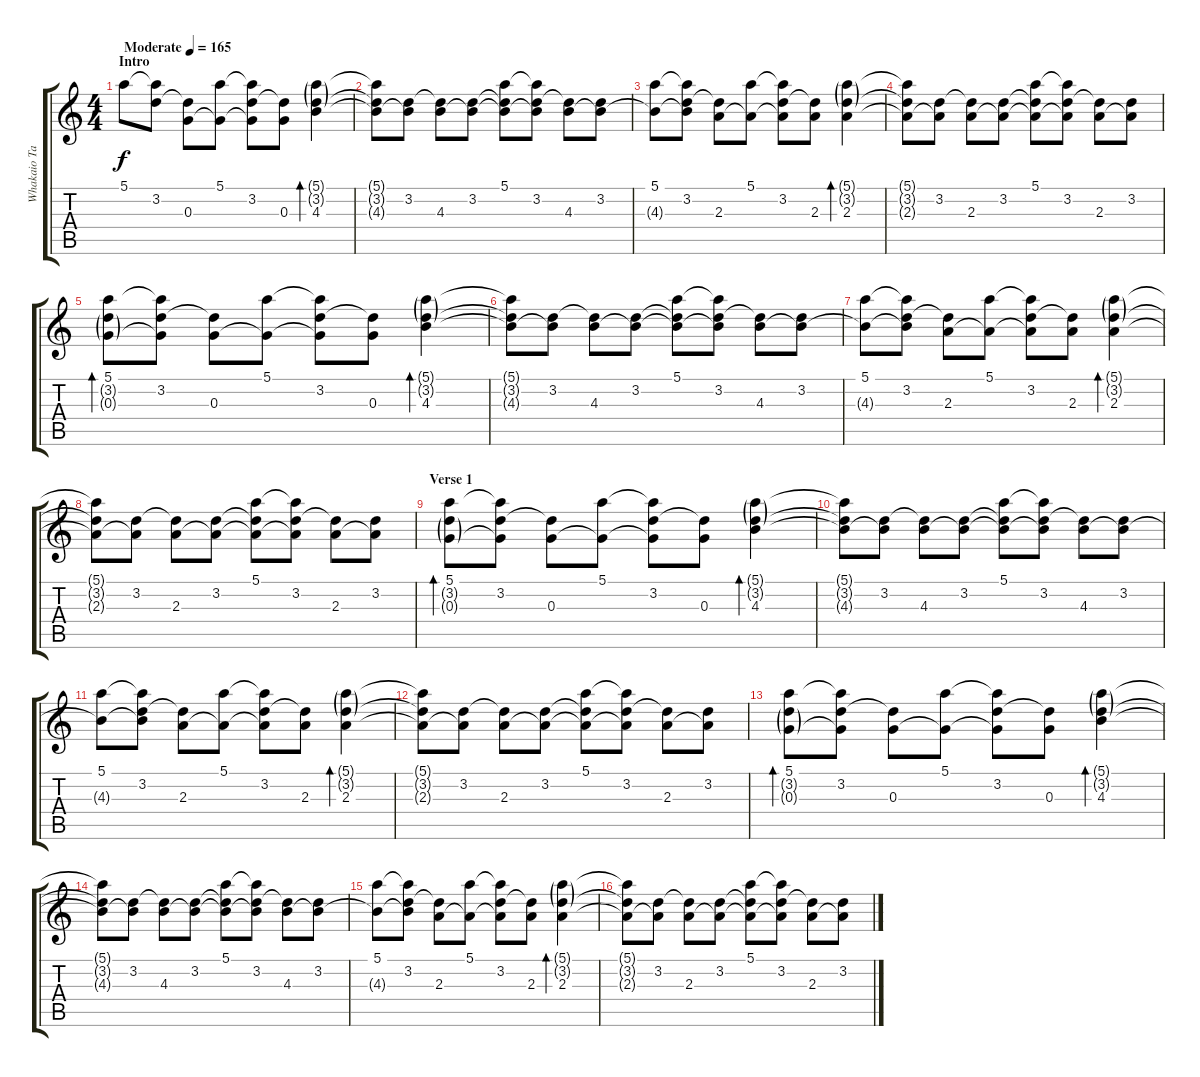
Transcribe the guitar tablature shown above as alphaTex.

\track ("Whakaio Taahi" "Whakaio Ta") {instrument electricguitarjazz}
\staff {score tabs}
\tuning (E4 B3 G3 D3 A2 D2) {hide}
\ts (4 4)
\section ("" "Intro")
\tempo (165 "Moderate")
\clef g2
\ks c
5.1.8{dy f instrument electricguitarjazz} (5.1{t} 3.2).8 (3.2{t} 0.3).8 (5.1 0.3{t}).8 (5.1{t} 3.2 0.3{t}).8 (3.2{t} 0.3).8 (5.1{g} 3.2{g} 4.3).4{bd 120} |
(5.1{t} 3.2{t} 4.3{t}).8 (3.2 4.3{t}).8 (3.2{t} 4.3).8 (3.2 4.3{t}).8 (5.1 3.2{t} 4.3{t}).8 (5.1{t} 3.2 4.3{t}).8 (3.2{t} 4.3).8 (3.2 4.3{t}).8 |
(5.1 4.3{t}).8 (5.1{t} 3.2 4.3{t}).8 (3.2{t} 2.3).8 (5.1 2.3{t}).8 (5.1{t} 3.2 2.3{t}).8 (3.2{t} 2.3).8 (5.1{g} 3.2{g} 2.3).4{bd 120} |
(5.1{t} 3.2{t} 2.3{t}).8 (3.2 2.3{t}).8 (3.2{t} 2.3).8 (3.2 2.3{t}).8 (5.1 3.2{t} 2.3{t}).8 (5.1{t} 3.2 2.3{t}).8 (3.2{t} 2.3).8 (3.2 2.3{t}).8 |
(5.1 3.2{g} 0.3{g}).8{bd 120} (5.1{t} 3.2 0.3{t}).8 (3.2{t} 0.3).8 (5.1 0.3{t}).8 (5.1{t} 3.2 0.3{t}).8 (3.2{t} 0.3).8 (5.1{g} 3.2{g} 4.3).4{bd 120} |
(5.1{t} 3.2{t} 4.3{t}).8 (3.2 4.3{t}).8 (3.2{t} 4.3).8 (3.2 4.3{t}).8 (5.1 3.2{t} 4.3{t}).8 (5.1{t} 3.2 4.3{t}).8 (3.2{t} 4.3).8 (3.2 4.3{t}).8 |
(5.1 4.3{t}).8 (5.1{t} 3.2 4.3{t}).8 (3.2{t} 2.3).8 (5.1 2.3{t}).8 (5.1{t} 3.2 2.3{t}).8 (3.2{t} 2.3).8 (5.1{g} 3.2{g} 2.3).4{bd 120} |
(5.1{t} 3.2{t} 2.3{t}).8 (3.2 2.3{t}).8 (3.2{t} 2.3).8 (3.2 2.3{t}).8 (5.1 3.2{t} 2.3{t}).8 (5.1{t} 3.2 2.3{t}).8 (3.2{t} 2.3).8 (3.2 2.3{t}).8 |
\section ("" "Verse 1")
(5.1 3.2{g} 0.3{g}).8{bd 120} (5.1{t} 3.2 0.3{t}).8 (3.2{t} 0.3).8 (5.1 0.3{t}).8 (5.1{t} 3.2 0.3{t}).8 (3.2{t} 0.3).8 (5.1{g} 3.2{g} 4.3).4{bd 120} |
(5.1{t} 3.2{t} 4.3{t}).8 (3.2 4.3{t}).8 (3.2{t} 4.3).8 (3.2 4.3{t}).8 (5.1 3.2{t} 4.3{t}).8 (5.1{t} 3.2 4.3{t}).8 (3.2{t} 4.3).8 (3.2 4.3{t}).8 |
(5.1 4.3{t}).8 (5.1{t} 3.2 4.3{t}).8 (3.2{t} 2.3).8 (5.1 2.3{t}).8 (5.1{t} 3.2 2.3{t}).8 (3.2{t} 2.3).8 (5.1{g} 3.2{g} 2.3).4{bd 120} |
(5.1{t} 3.2{t} 2.3{t}).8 (3.2 2.3{t}).8 (3.2{t} 2.3).8 (3.2 2.3{t}).8 (5.1 3.2{t} 2.3{t}).8 (5.1{t} 3.2 2.3{t}).8 (3.2{t} 2.3).8 (3.2 2.3{t}).8 |
(5.1 3.2{g} 0.3{g}).8{bd 120} (5.1{t} 3.2 0.3{t}).8 (3.2{t} 0.3).8 (5.1 0.3{t}).8 (5.1{t} 3.2 0.3{t}).8 (3.2{t} 0.3).8 (5.1{g} 3.2{g} 4.3).4{bd 120} |
(5.1{t} 3.2{t} 4.3{t}).8 (3.2 4.3{t}).8 (3.2{t} 4.3).8 (3.2 4.3{t}).8 (5.1 3.2{t} 4.3{t}).8 (5.1{t} 3.2 4.3{t}).8 (3.2{t} 4.3).8 (3.2 4.3{t}).8 |
(5.1 4.3{t}).8 (5.1{t} 3.2 4.3{t}).8 (3.2{t} 2.3).8 (5.1 2.3{t}).8 (5.1{t} 3.2 2.3{t}).8 (3.2{t} 2.3).8 (5.1{g} 3.2{g} 2.3).4{bd 120} |
(5.1{t} 3.2{t} 2.3{t}).8 (3.2 2.3{t}).8 (3.2{t} 2.3).8 (3.2 2.3{t}).8 (5.1 3.2{t} 2.3{t}).8 (5.1{t} 3.2 2.3{t}).8 (3.2{t} 2.3).8 (3.2 2.3{t}).8
